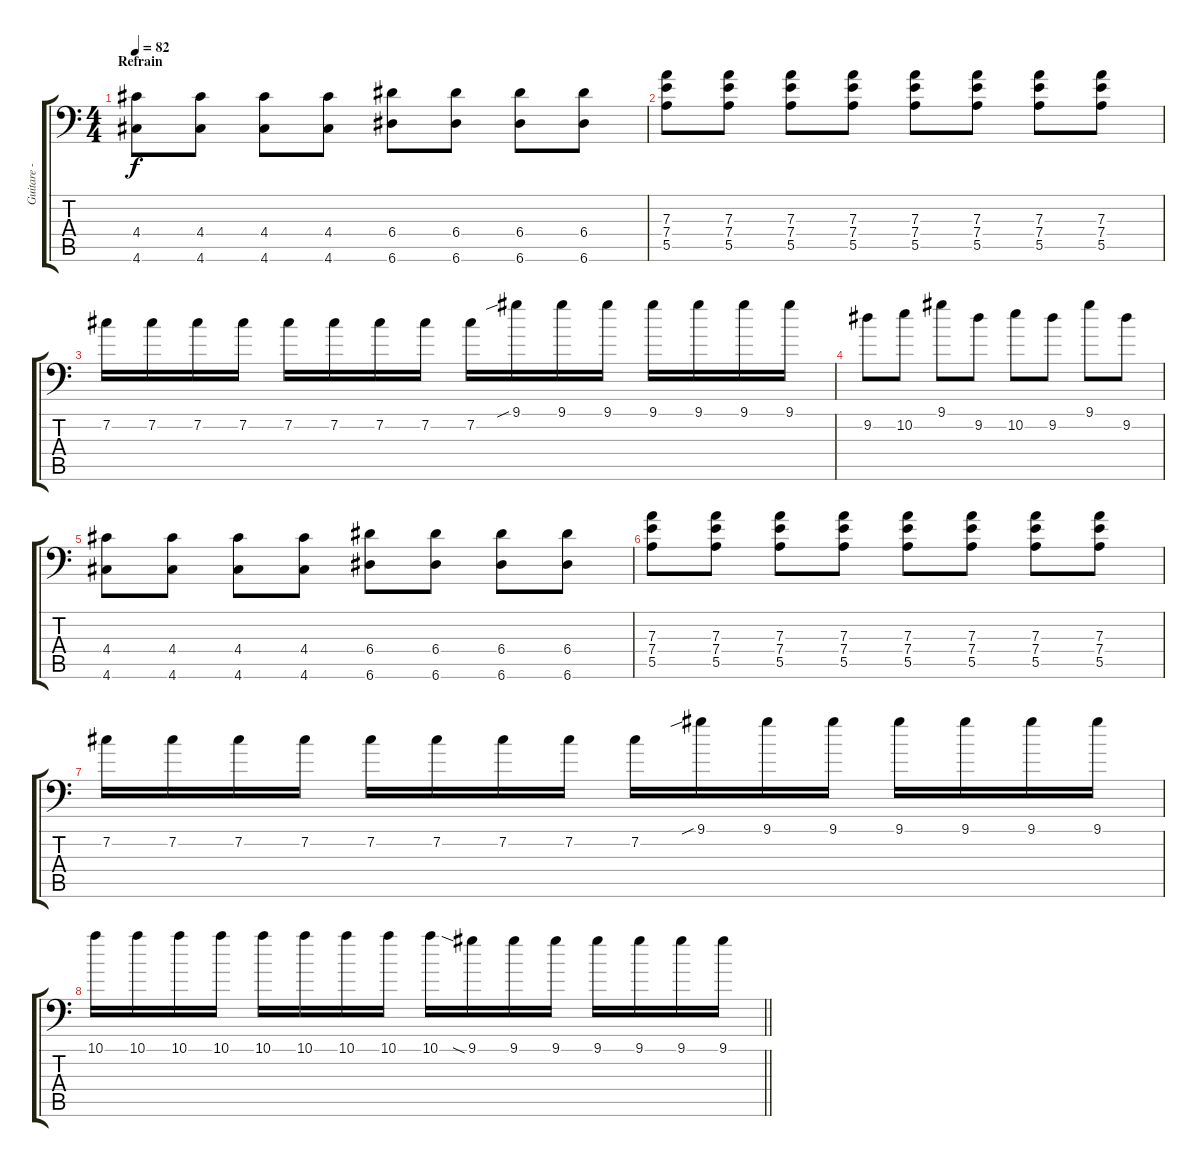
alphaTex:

\track ("Guitare - right (Davy)" "Guitare - ") {instrument distortionguitar}
\staff {score tabs}
\tuning (B3 Gb3 D3 A2 E2 A1) {hide}
\ts (4 4)
\section ("" "Refrain")
\tempo 82
\clef f4
\ks c
(4.4 4.6).8{dy f} (4.4 4.6).8 (4.4 4.6).8 (4.4 4.6).8 (6.4 6.6).8 (6.4 6.6).8 (6.4 6.6).8 (6.4 6.6).8 |
(7.3 7.4 5.5).8 (7.3 7.4 5.5).8 (7.3 7.4 5.5).8 (7.3 7.4 5.5).8 (7.3 7.4 5.5).8 (7.3 7.4 5.5).8 (7.3 7.4 5.5).8 (7.3 7.4 5.5).8 |
7.2.16 7.2.16 7.2.16 7.2.16 7.2.16 7.2.16 7.2.16 7.2.16 7.2.16 9.1{sib}.16 9.1.16 9.1.16 9.1.16 9.1.16 9.1.16 9.1.16 |
9.2.8 10.2.8 9.1.8 9.2.8 10.2.8 9.2.8 9.1.8 9.2.8 |
(4.4 4.6).8 (4.4 4.6).8 (4.4 4.6).8 (4.4 4.6).8 (6.4 6.6).8 (6.4 6.6).8 (6.4 6.6).8 (6.4 6.6).8 |
(7.3 7.4 5.5).8 (7.3 7.4 5.5).8 (7.3 7.4 5.5).8 (7.3 7.4 5.5).8 (7.3 7.4 5.5).8 (7.3 7.4 5.5).8 (7.3 7.4 5.5).8 (7.3 7.4 5.5).8 |
7.2.16 7.2.16 7.2.16 7.2.16 7.2.16 7.2.16 7.2.16 7.2.16 7.2.16 9.1{sib}.16 9.1.16 9.1.16 9.1.16 9.1.16 9.1.16 9.1.16 |
\barLineRight lightlight
10.1.16 10.1.16 10.1.16 10.1.16 10.1.16 10.1.16 10.1.16 10.1.16 10.1.16 9.1{sia}.16 9.1.16 9.1.16 9.1.16 9.1.16 9.1.16 9.1.16
